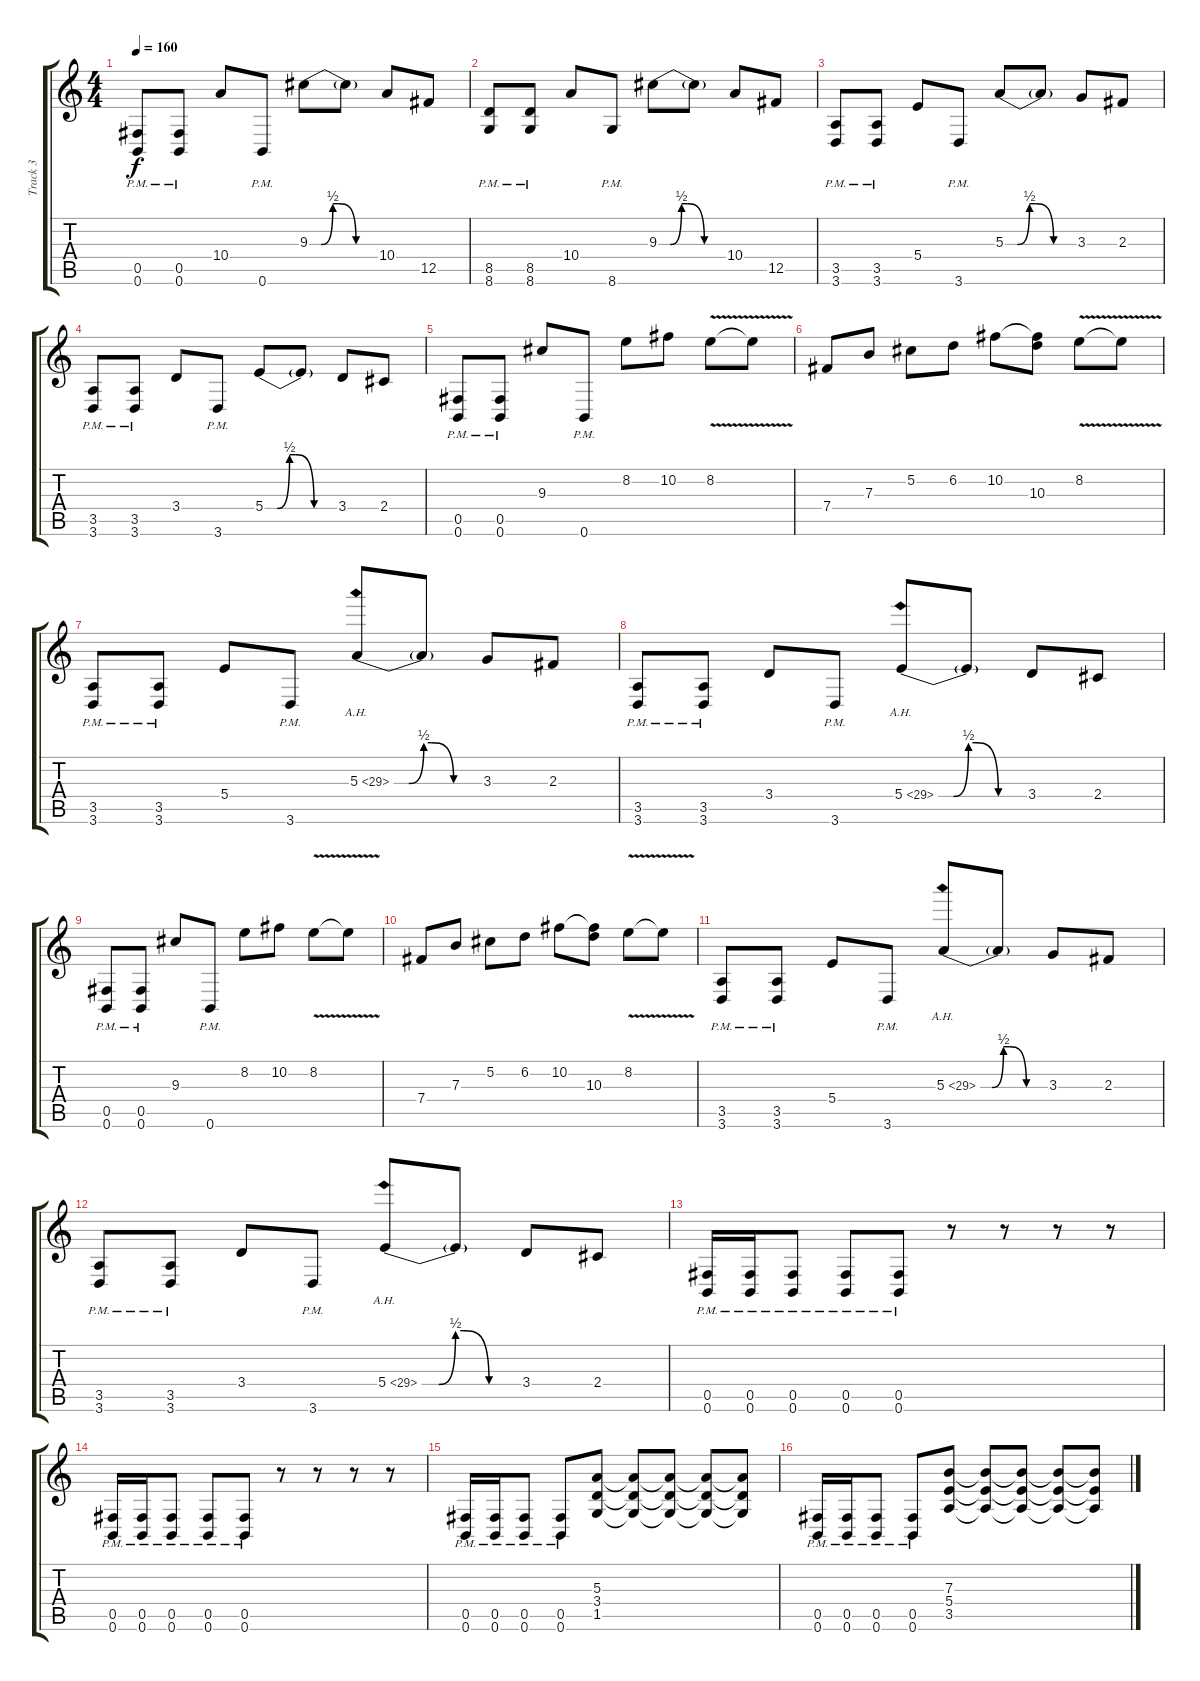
\track ("Track 3" "Track 3") {instrument distortionguitar}
\staff {score tabs}
\tuning (Db4 Ab3 E3 B2 Gb2 B1) {hide}
\ts (4 4)
\tempo 160
\clef g2
\ks c
(0.5{pm} 0.6{pm}).8{dy f} (0.5{pm} 0.6{pm}).8 10.4.8 0.6{pm}.8 9.3{be (custom 0 0 10 0 20 2 25 2 40 0 60 0)}.8 9.3{t}.8 10.4.8 12.5.8 |
(8.5{pm} 8.6{pm}).8 (8.5{pm} 8.6{pm}).8 10.4.8 8.6{pm}.8 9.3{be (custom 0 0 10 0 20 2 25 2 40 0 60 0)}.8 9.3{t}.8 10.4.8 12.5.8 |
(3.5{pm} 3.6{pm}).8 (3.5{pm} 3.6{pm}).8 5.4.8 3.6{pm}.8 5.3{be (custom 0 0 10 0 20 2 25 2 40 0 60 0)}.8 5.3{t}.8 3.3.8 2.3.8 |
(3.5{pm} 3.6{pm}).8 (3.5{pm} 3.6{pm}).8 3.4.8 3.6{pm}.8 5.4{be (custom 0 0 10 0 20 2 25 2 40 0 60 0)}.8 5.4{t}.8 3.4.8 2.4.8 |
(0.5{pm} 0.6{pm}).8 (0.5{pm} 0.6{pm}).8 9.3.8 0.6{pm}.8 8.2.8 10.2.8 8.2{v}.8 8.2{t}.8 |
7.4.8 7.3.8 5.2.8 6.2.8 10.2.8 (10.2{t} 10.3).8 8.2{v}.8 8.2{t}.8 |
(3.5{pm} 3.6{pm}).8 (3.5{pm} 3.6{pm}).8 5.4.8 3.6{pm}.8 5.3{be (custom 0 0 10 0 20 2 25 2 40 0 60 0) ah 24}.8 5.3{t}.8 3.3.8 2.3.8 |
(3.5{pm} 3.6{pm}).8 (3.5{pm} 3.6{pm}).8 3.4.8 3.6{pm}.8 5.4{be (custom 0 0 10 0 20 2 25 2 40 0 60 0) ah 24}.8 5.4{t}.8 3.4.8 2.4.8 |
(0.5{pm} 0.6{pm}).8 (0.5{pm} 0.6{pm}).8 9.3.8 0.6{pm}.8 8.2.8 10.2.8 8.2{v}.8 8.2{t}.8 |
7.4.8 7.3.8 5.2.8 6.2.8 10.2.8 (10.2{t} 10.3).8 8.2{v}.8 8.2{t}.8 |
(3.5{pm} 3.6{pm}).8 (3.5{pm} 3.6{pm}).8 5.4.8 3.6{pm}.8 5.3{be (custom 0 0 10 0 20 2 25 2 40 0 60 0) ah 24}.8 5.3{t}.8 3.3.8 2.3.8 |
(3.5{pm} 3.6{pm}).8 (3.5{pm} 3.6{pm}).8 3.4.8 3.6{pm}.8 5.4{be (custom 0 0 10 0 20 2 25 2 40 0 60 0) ah 24}.8 5.4{t}.8 3.4.8 2.4.8 |
(0.5{pm} 0.6{pm}).16 (0.5{pm} 0.6{pm}).16 (0.5{pm} 0.6{pm}).8 (0.5{pm} 0.6{pm}).8 (0.5{pm} 0.6{pm}).8 r.8 r.8 r.8 r.8 |
(0.5{pm} 0.6{pm}).16 (0.5{pm} 0.6{pm}).16 (0.5{pm} 0.6{pm}).8 (0.5{pm} 0.6{pm}).8 (0.5{pm} 0.6{pm}).8 r.8 r.8 r.8 r.8 |
(0.5{pm} 0.6{pm}).16 (0.5{pm} 0.6{pm}).16 (0.5{pm} 0.6{pm}).8 (0.5{pm} 0.6{pm}).8 (5.3 3.4 1.5).8 (5.3{t} 3.4{t} 1.5{t}).8 (5.3{t} 3.4{t} 1.5{t}).8 (5.3{t} 3.4{t} 1.5{t}).8 (5.3{t} 3.4{t} 1.5{t}).8 |
(0.5{pm} 0.6{pm}).16 (0.5{pm} 0.6{pm}).16 (0.5{pm} 0.6{pm}).8 (0.5{pm} 0.6{pm}).8 (7.3 5.4 3.5).8 (7.3{t} 5.4{t} 3.5{t}).8 (7.3{t} 5.4{t} 3.5{t}).8 (7.3{t} 5.4{t} 3.5{t}).8 (7.3{t} 5.4{t} 3.5{t}).8
